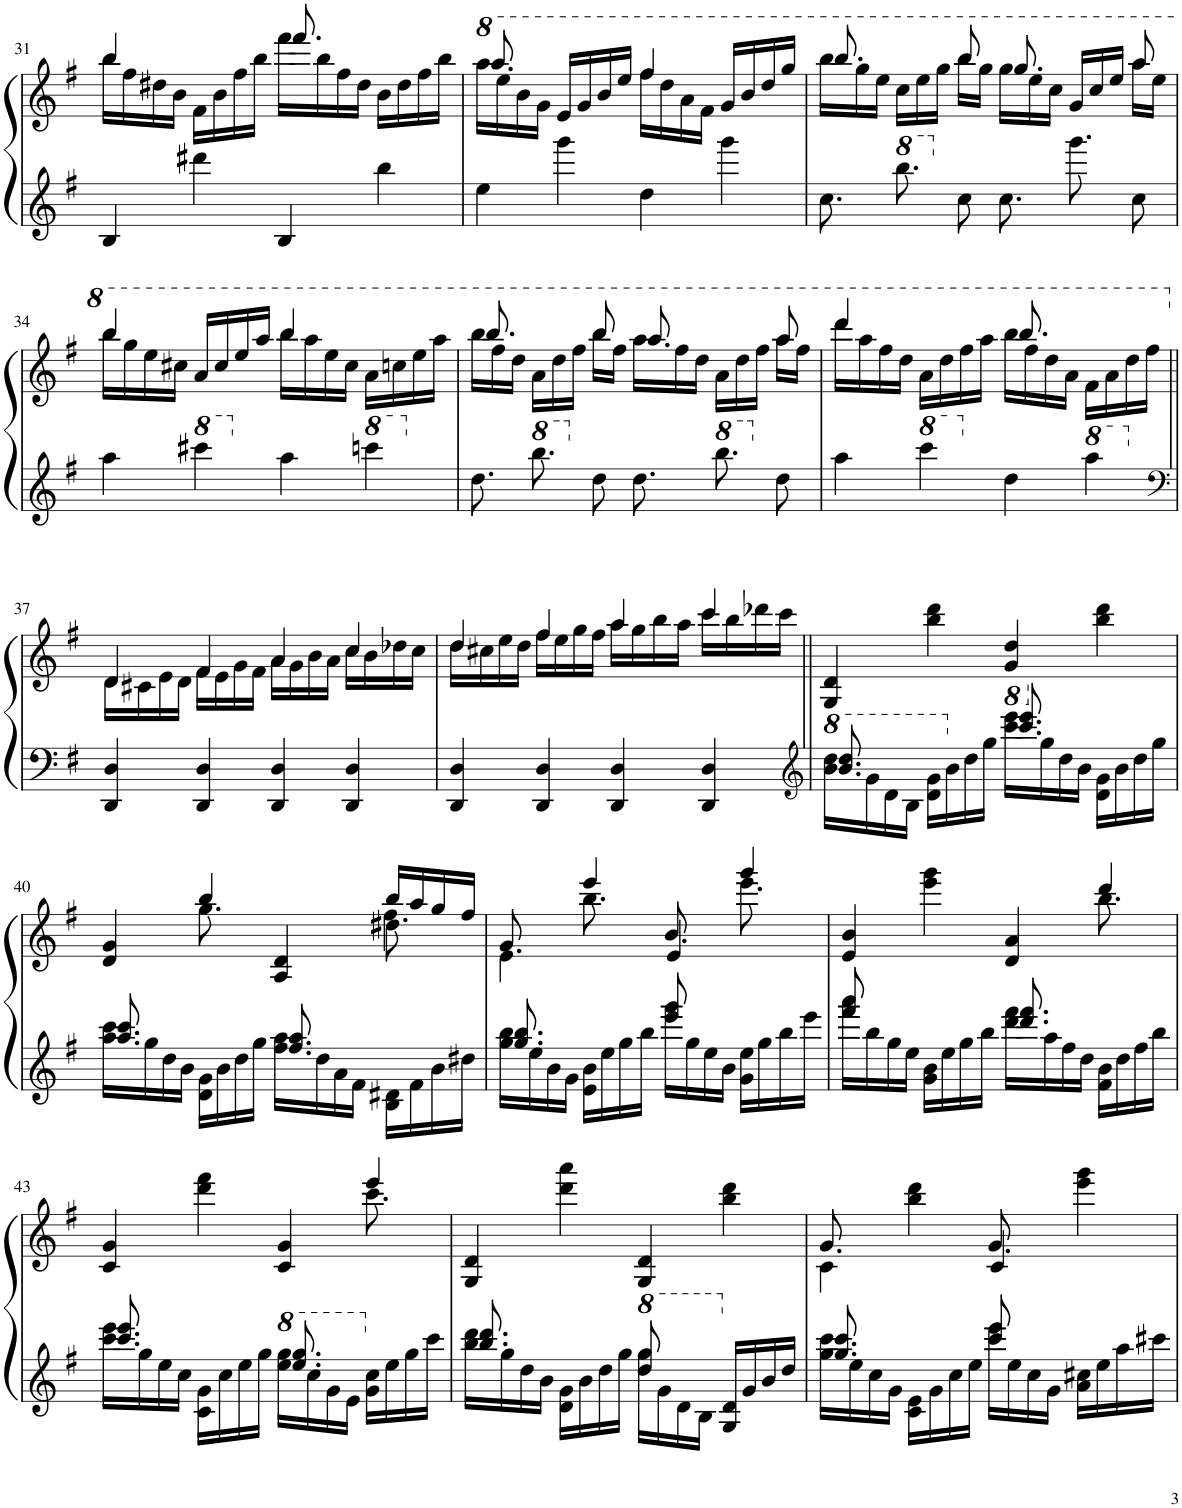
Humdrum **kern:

**kern	**kern
*part1	*part1
*staff2	*staff1
*I"Piano	*
*I'Pno.	*
!!LO:PB:g=z
*clefG2	*clefG2
*k[f#]	*k[f#]
*M4/4	*M4/4
=31	=31
*	*^
4B/	16bb\LL	4bb/
.	16ff#\	.
.	16dd#X\	.
.	16b\JJ	.
4ddd#X\	16f#\LL	4ryy
.	16b\	.
.	16ff#\	.
.	16bb\JJ	.
4B/	16fff#\LL	8.fff#/
.	16bb\	.
.	16ff#\	.
.	16dd#\JJ	4ryy
4bb\	16b\LL	.
.	16dd#\	.
.	16ff#\	.
.	16bb\JJ	16ryy
=32	=32	=32
*	*8va	*
4ee\	16aaa\LL	8.aaa/
.	16eee\	.
.	16bb\	.
.	16gg\JJ	16ryy
*	*v	*v
4ggg\	16ee/LL
.	16gg/
.	16bb/
.	16eee/JJ
*	*^
4dd\	16fff#\LL	4fff#/
.	16ddd\	.
.	16aa\	.
.	16ff#\JJ	.
4ggg\	16gg/LL	4ryy
.	16bb/	.
.	16ddd/	.
.	16ggg/JJ	.
=33	=33	=33
8.cc\	16bbb\LL	8.bbb/
.	16ggg\	.
.	16eee\JJ	.
*8va	*	*
8.bbb\	16ccc\LL	8.ryy
.	16eee\	.
.	16ggg\JJ	.
*X8va	*	*
8cc\	16bbb\LL	8bbb/
.	16ggg\JJ	.
8.cc\	16ggg\LL	8.ggg/
.	16eee\	.
.	16ccc\JJ	.
8.ggg\	16gg/LL	8.ryy
.	16ccc/	.
.	16eee/JJ	.
8cc\	16aaa\LL	8aaa/
.	16eee\JJ	.
!!LO:LB:g=z	!!
=34	=34	=34
4aa\	16bbb\LL	4bbb/
.	16ggg\	.
.	16eee\	.
.	16ccc#X\JJ	.
*8va	*	*
4cccc#X\	16aa/LL	4ryy
.	16ccc#/	.
.	16eee/	.
.	16aaa/JJ	.
*X8va	*	*
4aa\	16bbb\LL	4bbb/
.	16aaa\	.
.	16eee\	.
.	16ccc#\JJ	.
*8va	*	*
4ccccn\	16aa\LL	4ryy
.	16cccn\	.
.	16eee\	.
.	16aaa\JJ	.
=35	=35	=35
*X8va	*	*
8.dd\	16bbb\LL	8.bbb/
.	16fff#\	.
.	16ddd\JJ	.
*8va	*	*
8.bbb\	16aa\LL	8.ryy
.	16ddd\	.
.	16fff#\JJ	.
*X8va	*	*
8dd\	16bbb\LL	8bbb/
.	16fff#\JJ	.
8.dd\	16aaa\LL	8.aaa/
.	16fff#\	.
.	16ddd\JJ	.
*8va	*	*
8.bbb\	16aa\LL	8.ryy
.	16ddd\	.
.	16fff#\JJ	.
*X8va	*	*
8dd\	16aaa\LL	8aaa/
.	16fff#\JJ	.
=36	=36	=36
4aa\	16dddd\LL	4dddd/
.	16aaa\	.
.	16fff#\	.
.	16ddd\JJ	.
*8va	*	*
4cccc\	16aa\LL	4ryy
.	16ddd\	.
.	16fff#\	.
.	16aaa\JJ	.
*X8va	*	*
4dd\	16bbb\LL	8.bbb/
.	16fff#\	.
.	16ddd\	.
.	16aa\JJ	4ryy
*8va	*	*
4aaa\	16ff#\LL	.
.	16aa\	.
.	16ddd\	.
.	16fff#\JJ	16ryy
!!LO:LB:g=z	!!
=37||	=37||	=37||
*clefF4	*	*
*X8va	*	*
*	*X8va	*
4DD/ 4D/	4d/	16d\LL
.	.	16c#X\
.	.	16e\
.	.	16d\JJ
4DD/ 4D/	4f#/	16f#\LL
.	.	16e\
.	.	16g\
.	.	16f#\JJ
4DD/ 4D/	4a/	16a\LL
.	.	16g\
.	.	16b\
.	.	16a\JJ
4DD/ 4D/	4cc/	16cc\LL
.	.	16b\
.	.	16dd-X\
.	.	16cc\JJ
=38	=38	=38
4DD/ 4D/	4dd/	16dd\LL
.	.	16cc#X\
.	.	16ee\
.	.	16dd\JJ
4DD/ 4D/	4ff#/	16ff#\LL
.	.	16ee\
.	.	16gg\
.	.	16ff#\JJ
4DD/ 4D/	4aa/	16aa\LL
.	.	16gg\
.	.	16bb\
.	.	16aa\JJ
4DD/ 4D/	4ccc/	16ccc\LL
.	.	16bb\
.	.	16ddd-X\
.	.	16ccc\JJ
*	*v	*v
=39||	=39||
*clefG2	*
*8va	*
*^	*
16bb\ 16ddd\LL	8.bb/ 8.ddd/	4G/ 4d/
16gg\	.	.
16dd\	.	.
16b\JJ	16ryy	.
*v	*v	*
*X8va	*
16d\ 16g\LL	4bb\ 4ddd\
16b\	.
16dd\	.
16gg\JJ	.
*^	*
*	*	*8ba
16ccc\ 16eee\LL	8.ccc/ 8.eee/	4G/ 4d/
16gg\	.	.
16dd\	.	.
16b\JJ	4ryy	.
*	*	*X8ba
16d\ 16g\LL	.	4bb\ 4ddd\
16b\	.	.
16dd\	.	.
16gg\JJ	16ryy	.
!!LO:LB:g=z
=40	=40	=40
*	*	*^
*	*	*	*^
16aa\ 16ccc\LL	8.aa/ 8.ccc/	4d/ 4g/	4ryy	2.ryy
16gg\	.	.	.	.
16dd\	.	.	.	.
16b\JJ	16ryy	.	.	.
*v	*v	*	*	*
16d\ 16g\LL	4bb/	8.gg\	.
16b\	.	.	.
16dd\	.	.	.
16gg\JJ	.	16ryy	.
*^	*	*	*
16ff#\ 16aa\LL	8.ff#/ 8.aa/	4A/ 4d/	16ryy@	.
16dd\	.	.	16ryy@	.
16a\	.	.	16ryy@	.
16f#\JJ	4ryy	.	16ryy@	.
16B\ 16d#X\LL	.	16bb/LL	4ff#\	8.dd#X\
16f#\	.	16aa/	.	.
16b\	.	16gg/	.	.
16dd#X\JJ	16ryy	16ff#/JJ	.	16ryy
*	*	*	*v	*v
=41	=41	=41	=41
16gg\ 16bb\LL	8.gg/ 8.bb/	4e\	8.g/
16ee\	.	.	.
16b\	.	.	.
16g\JJ	16ryy	.	16ryy
*v	*v	*	*
16e\ 16b\LL	4eee/	8.bb\
16ee\	.	.
16gg\	.	.
16bb\JJ	.	16ryy
*^	*	*
16eee\ 16ggg\LL	8eee/ 8ggg/	4e/	8.b/
16gg\	.	.	.
16ee\	4.ryy	.	.
16b\JJ	.	.	16ryy
16g\ 16ee\LL	.	4ggg/	8.eee\
16gg\	.	.	.
16bb\	.	.	.
16eee\JJ	.	.	16ryy
=42	=42	=42	=42
16fff#\ 16aaa\LL	8fff#/ 8aaa/	4e/ 4b/	2.ryy
16bb\	.	.	.
16gg\	4.ryy	.	.
16ee\JJ	.	.	.
16g\ 16b\LL	.	4eee\ 4ggg\	.
16ee\	.	.	.
16gg\	.	.	.
16bb\JJ	.	.	.
16ddd\ 16fff#\LL	8.ddd/ 8.fff#/	4d/ 4a/	.
16aa\	.	.	.
16ff#\	.	.	.
16dd\JJ	4ryy	.	.
16f#\ 16b\LL	.	4ddd/	8.bb\
16dd\	.	.	.
16ff#\	.	.	.
16bb\JJ	16ryy	.	16ryy
!!LO:LB:g=z	!!
=43	=43	=43	=43
16ccc\ 16eee\LL	8.ccc/ 8.eee/	4c/ 4g/	2.ryy
16gg\	.	.	.
16ee\	.	.	.
16cc\JJ	16ryy	.	.
*v	*v	*	*
16c\ 16g\LL	4ddd\ 4fff#\	.
16cc\	.	.
16ee\	.	.
16gg\JJ	.	.
*8va	*	*
*^	*	*
16eee\ 16ggg\LL	8.eee/ 8.ggg/	4c/ 4g/	.
16ccc\	.	.	.
16gg\	.	.	.
16ee\JJ	4ryy	.	.
*X8va	*	*	*
16g\ 16cc\LL	.	4eee/	8.ccc\
16ee\	.	.	.
16gg\	.	.	.
16ccc\JJ	16ryy	.	16ryy
*	*	*v	*v
=44	=44	=44
16bb\ 16ddd\LL	8.bb/ 8.ddd/	4G/ 4d/
16gg\	.	.
16dd\	.	.
16b\JJ	16ryy	.
*v	*v	*
16d\ 16g\LL	4ddd\ 4aaa\
16b\	.
16dd\	.
16gg\JJ	.
*8va	*
*^	*
16ddd\ 16ggg\LL	8ddd/ 8ggg/	4G/ 4d/
16gg\	.	.
16dd\	4.ryy	.
16b\JJ	.	.
*X8va	*	*
16G/ 16d/LL	.	4bb\ 4ddd\
16g/	.	.
16b/	.	.
16dd/JJ	.	.
=45	=45	=45
*	*	*^
16gg\ 16ccc\LL	8.gg/ 8.ccc/	4c\	8.g/
16ee\	.	.	.
16cc\	.	.	.
16g\JJ	16ryy	.	16ryy
*v	*v	*	*
*	*v	*v
16c\ 16e\LL	4bb\ 4ddd\
16g\	.
16cc\	.
16ee\JJ	.
*^	*^
16ccc\ 16eee\LL	8ccc/ 8eee/	4c/	8.g/
16ee\	.	.	.
16cc\	4.ryy	.	.
16g\JJ	.	.	4ryy
16a\ 16cc#X\LL	.	4eee\ 4ggg\	.
16ee\	.	.	.
16aa\	.	.	.
16ccc#X\JJ	.	.	16ryy
*v	*v	*	*
*	*v	*v
=	=
*-	*-
